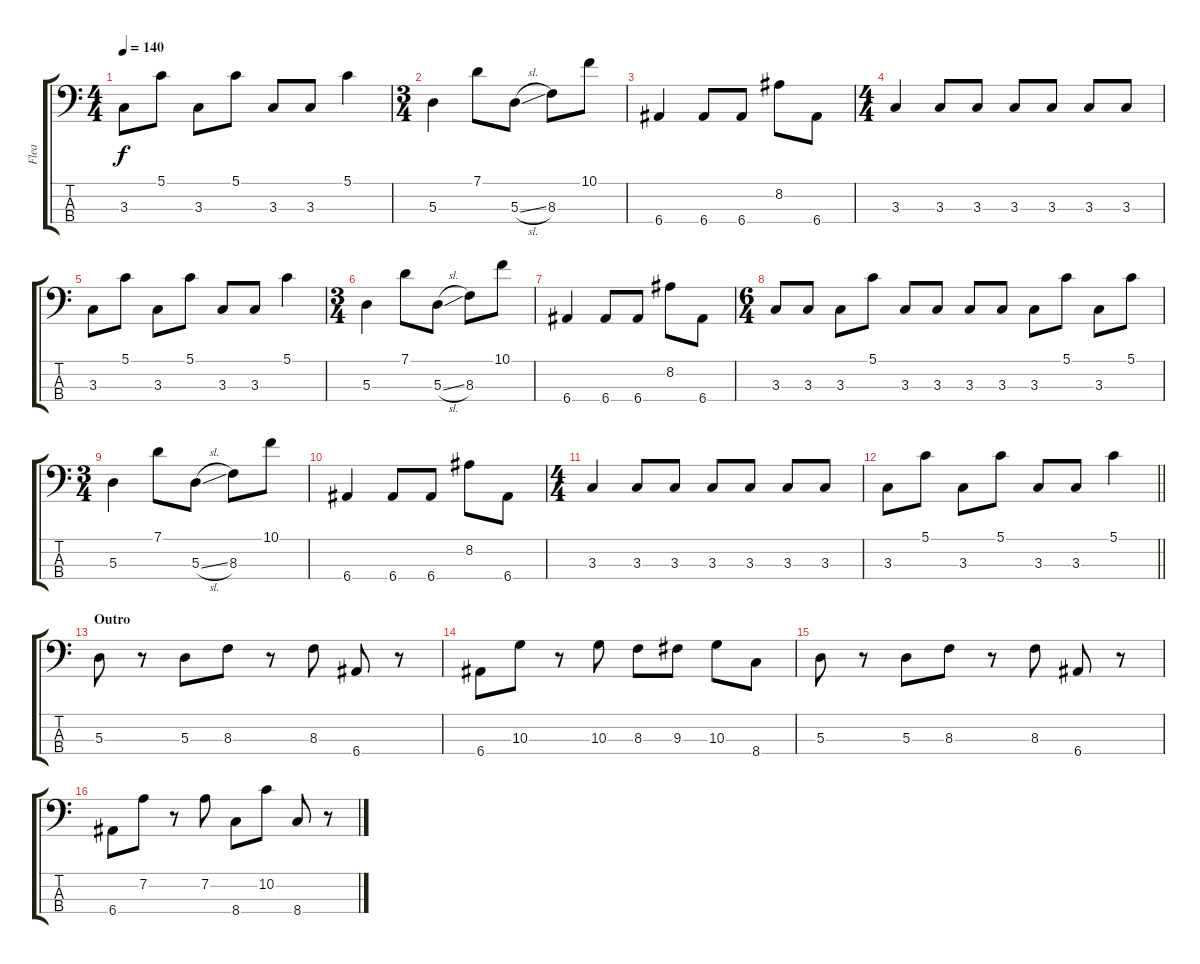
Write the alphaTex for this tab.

\track ("Flea" "Flea") {instrument electricbassfinger}
\staff {score tabs}
\tuning (G2 D2 A1 E1) {hide}
\ts (4 4)
\tempo 140
\clef f4
\ks c
3.3.8{dy f} 5.1.8 3.3.8 5.1.8 3.3.8 3.3.8 5.1.4 |
\ts (3 4)
5.3.4 7.1.8 5.3{sl}.8 8.3.8 10.1.8 |
6.4.4 6.4.8 6.4.8 8.2.8 6.4.8 |
\ts (4 4)
3.3.4 3.3.8 3.3.8 3.3.8 3.3.8 3.3.8 3.3.8 |
3.3.8 5.1.8 3.3.8 5.1.8 3.3.8 3.3.8 5.1.4 |
\ts (3 4)
5.3.4 7.1.8 5.3{sl}.8 8.3.8 10.1.8 |
6.4.4 6.4.8 6.4.8 8.2.8 6.4.8 |
\ts (6 4)
3.3.8 3.3.8 3.3.8 5.1.8 3.3.8 3.3.8 3.3.8 3.3.8 3.3.8 5.1.8 3.3.8 5.1.8 |
\ts (3 4)
5.3.4 7.1.8 5.3{sl}.8 8.3.8 10.1.8 |
6.4.4 6.4.8 6.4.8 8.2.8 6.4.8 |
\ts (4 4)
3.3.4 3.3.8 3.3.8 3.3.8 3.3.8 3.3.8 3.3.8 |
\barLineRight lightlight
3.3.8 5.1.8 3.3.8 5.1.8 3.3.8 3.3.8 5.1.4 |
\section ("" "Outro")
5.3.8 r.8 5.3.8 8.3.8 r.8 8.3.8 6.4.8 r.8 |
6.4.8 10.3.8 r.8 10.3.8 8.3.8 9.3.8 10.3.8 8.4.8 |
5.3.8 r.8 5.3.8 8.3.8 r.8 8.3.8 6.4.8 r.8 |
6.4.8 7.2.8 r.8 7.2.8 8.4.8 10.2.8 8.4.8 r.8
